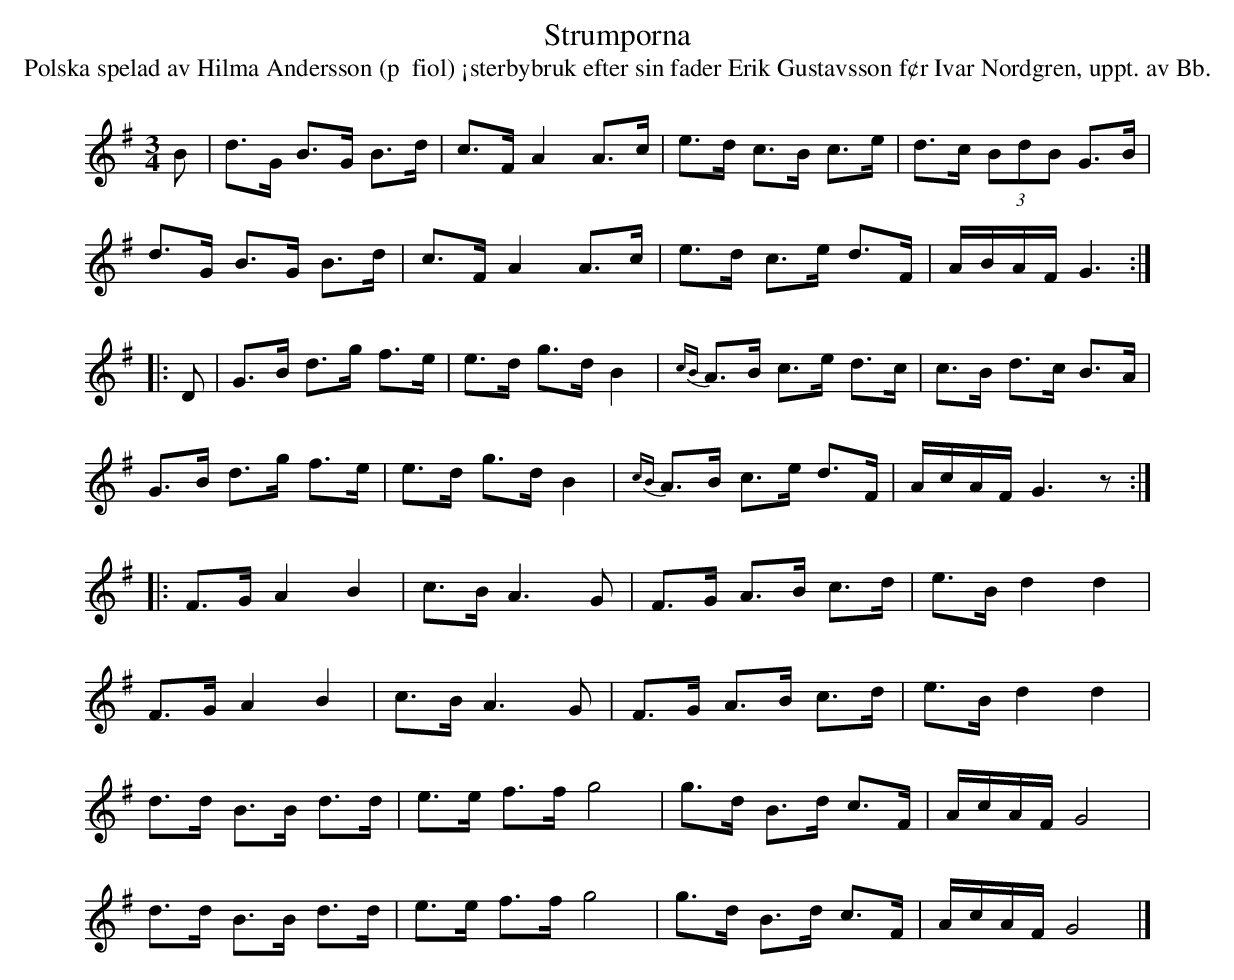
X:1
T:Strumporna
T:Polska spelad av Hilma Andersson (p  fiol) ¡sterbybruk efter sin fader Erik Gustavsson f¢r Ivar Nordgren, uppt. av Bb.
M:3/4
L:1/8
K:G
B | d>G B>G B>d | c>F A2 A>c | e>d c>B c>e | d>c (3BdB G>B |
    d>G B>G B>d | c>F A2 A>c | e>d c>e d>F | A/B/A/F/ G3 ::
D | G>B d>g f>e | e>d g>d B2 | {cB}A>B c>e d>c | c>B d>c B>A |
    G>B d>g f>e | e>d g>d B2 | {cB}A>B c>e d>F | A/c/A/F/ G3 z ::
    F>G A2 B2 | c>B A3 G | F>G A>B c>d | e>B d2 d2 |
    F>G A2 B2 | c>B A3 G | F>G A>B c>d | e>B d2 d2 |
    d>d B>B d>d | e>e f>f g4 | g>d B>d c>F | A/c/A/F/ G4 |
    d>d B>B d>d | e>e f>f g4 | g>d B>d c>F | A/c/A/F/ G4 |]
